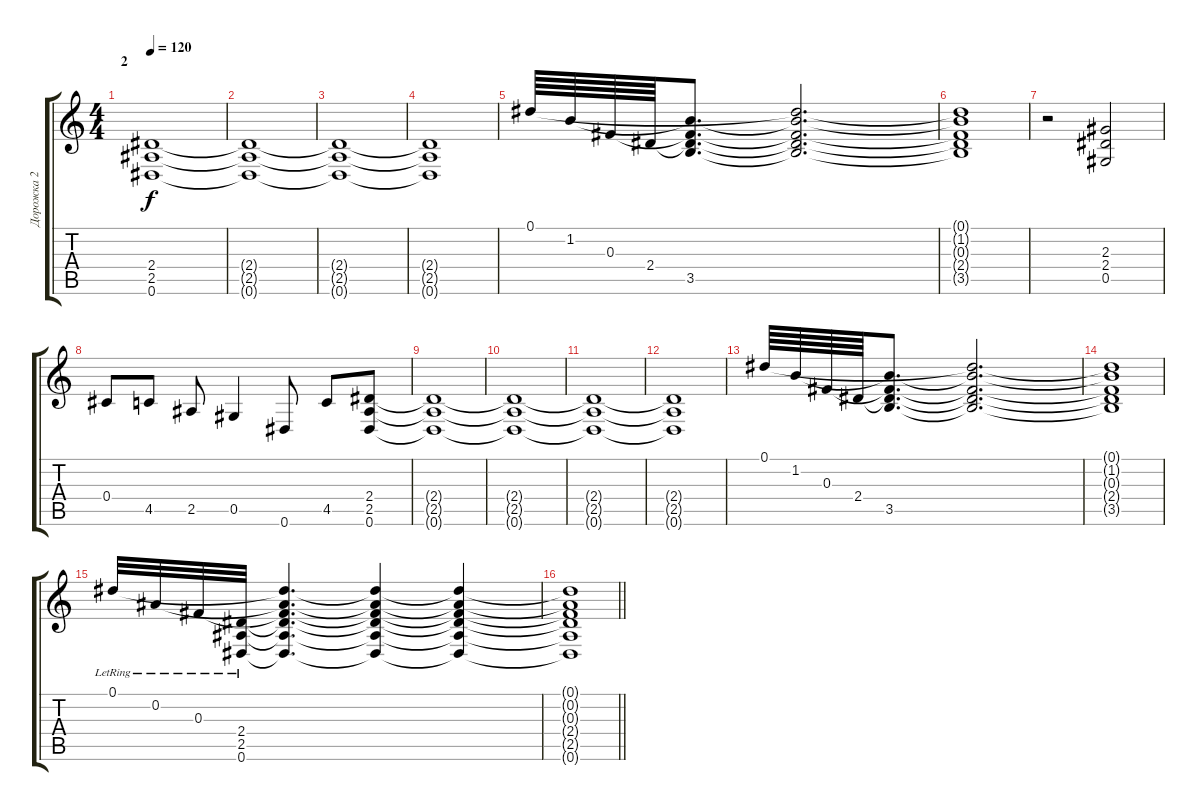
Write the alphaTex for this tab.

\track ("Дорожка 2" "Дорожка 2") {instrument overdrivenguitar}
\staff {score tabs}
\tuning (Eb4 Bb3 Gb3 Db3 Ab2 Eb2) {hide}
\ts (4 4)
\section ("" "2")
\tempo 120
\clef g2
\ks c
(2.4 2.5 0.6).1{dy f} |
(2.4{t} 2.5{t} 0.6{t}).1 |
(2.4{t} 2.5{t} 0.6{t}).1 |
(2.4{t} 2.5{t} 0.6{t}).1 |
0.1.64{instrument electricguitarclean} 1.2.64 0.3.64 2.4.64 (1.2{t} 0.3{t} 2.4{t} 3.5).8{d} (0.1{t} 1.2{t} 0.3{t} 2.4{t} 3.5{t}).2{d} |
(0.1{t} 1.2{t} 0.3{t} 2.4{t} 3.5{t}).1 |
r.2{volume 0 instrument overdrivenguitar} (2.3 2.4 0.5).2{volume 13} |
0.4.8 4.5.8 2.5.8 0.5.4 0.6.8 4.5.8 (2.4 2.5 0.6).8 |
(2.4{t} 2.5{t} 0.6{t}).1 |
(2.4{t} 2.5{t} 0.6{t}).1 |
(2.4{t} 2.5{t} 0.6{t}).1 |
(2.4{t} 2.5{t} 0.6{t}).1 |
0.1.64{instrument electricguitarclean} 1.2.64 0.3.64 2.4.64 (1.2{t} 0.3{t} 2.4{t} 3.5).8{d} (0.1{t} 1.2{t} 0.3{t} 2.4{t} 3.5{t}).2{d} |
(0.1{t} 1.2{t} 0.3{t} 2.4{t} 3.5{t}).1 |
0.1{lr}.32 0.2{lr}.32 0.3{lr}.32 (2.4{lr} 2.5{lr} 0.6{lr}).32 (0.1{t} 0.2{t} 0.3{t} 2.4{t} 2.5{t} 0.6{t}).4{d} (0.1{t} 0.2{t} 0.3{t} 2.4{t} 2.5{t} 0.6{t}).4 (0.1{t} 0.2{t} 0.3{t} 2.4{t} 2.5{t} 0.6{t}).4 |
\barLineRight lightlight
(0.1{t} 0.2{t} 0.3{t} 2.4{t} 2.5{t} 0.6{t}).1
